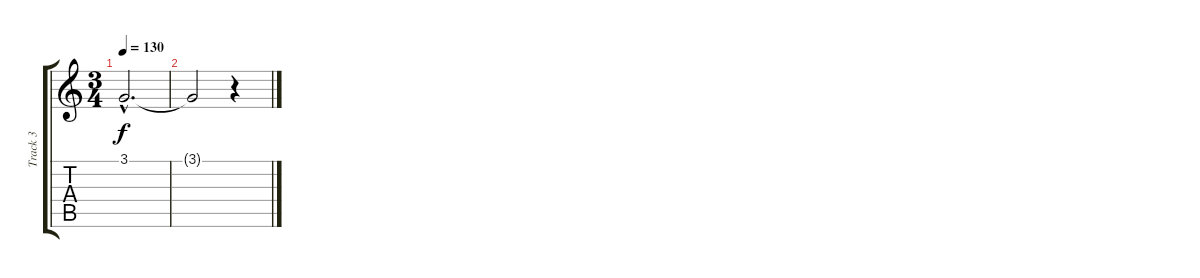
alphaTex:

\track ("Track 3" "Track 3") {instrument violin}
\staff {score tabs}
\tuning (E4 B3 G3 D3 A2 E2) {hide}
\ts (3 4)
\tempo 130
\clef g2
\ks c
3.1{hac}.2{d dy f} |
3.1{t}.2 r.4
